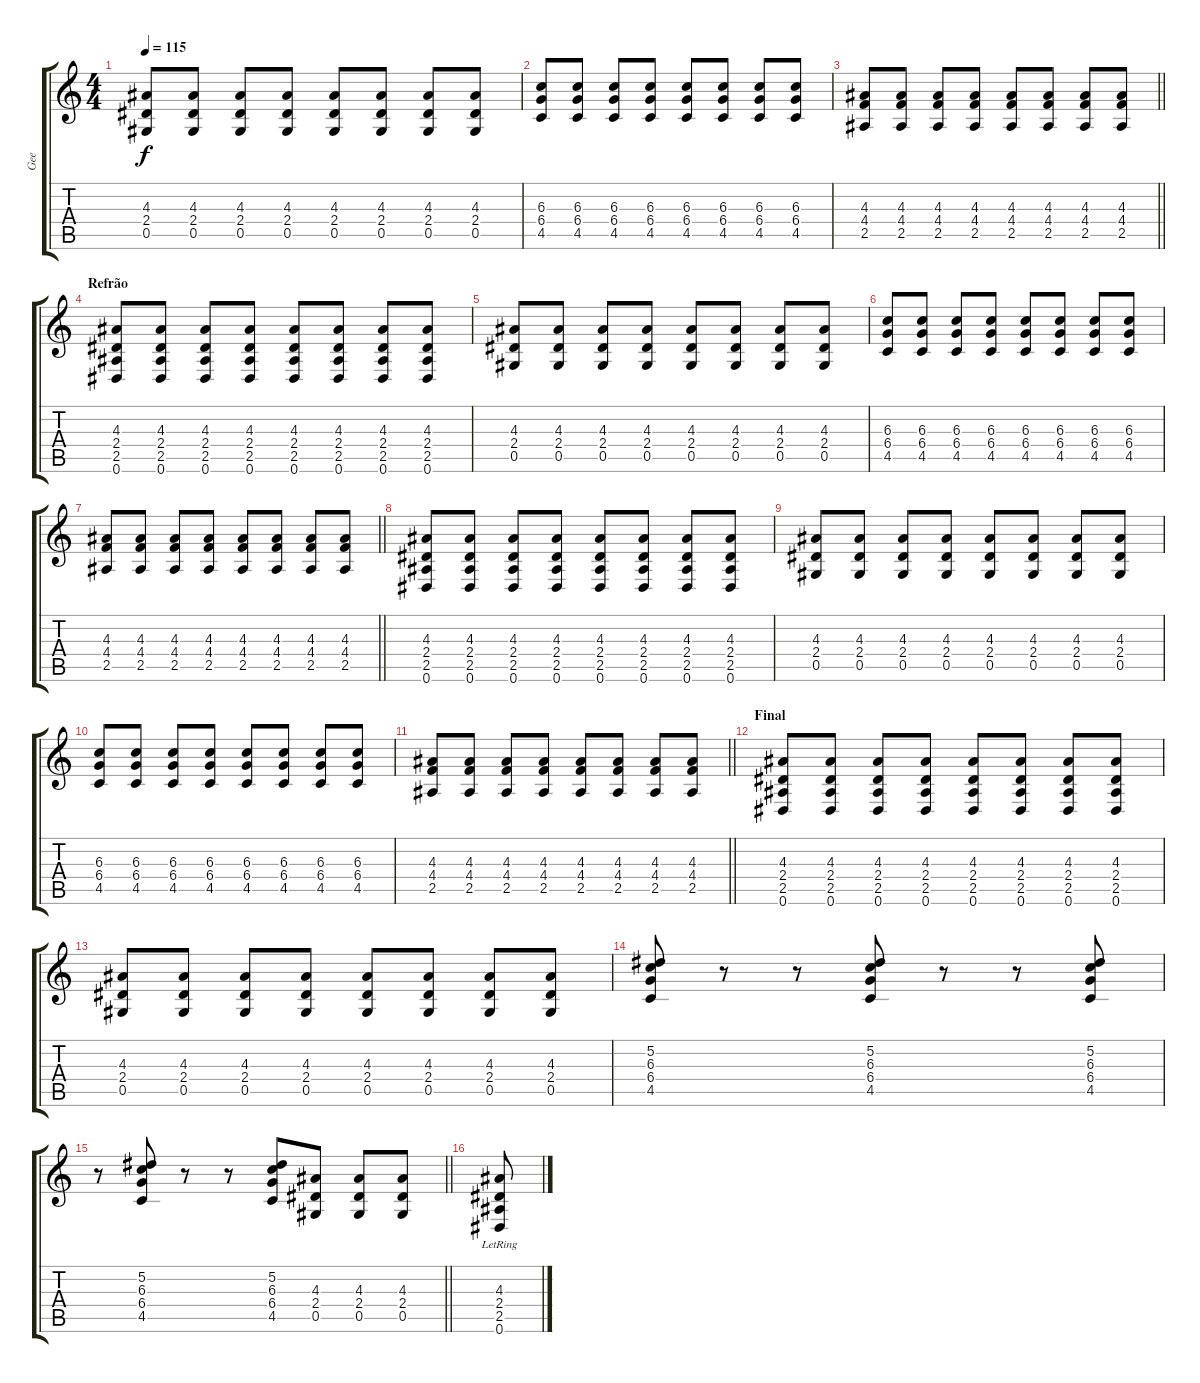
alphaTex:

\track ("Gee" "Gee") {instrument overdrivenguitar}
\staff {score tabs}
\tuning (Eb4 Bb3 Gb3 Db3 Ab2 Eb2) {hide}
\ts (4 4)
\tempo 115
\clef g2
\ks c
(4.3 2.4 0.5).8{dy f} (4.3 2.4 0.5).8 (4.3 2.4 0.5).8 (4.3 2.4 0.5).8 (4.3 2.4 0.5).8 (4.3 2.4 0.5).8 (4.3 2.4 0.5).8 (4.3 2.4 0.5).8 |
(6.3 6.4 4.5).8 (6.3 6.4 4.5).8 (6.3 6.4 4.5).8 (6.3 6.4 4.5).8 (6.3 6.4 4.5).8 (6.3 6.4 4.5).8 (6.3 6.4 4.5).8 (6.3 6.4 4.5).8 |
\barLineRight lightlight
(4.3 4.4 2.5).8 (4.3 4.4 2.5).8 (4.3 4.4 2.5).8 (4.3 4.4 2.5).8 (4.3 4.4 2.5).8 (4.3 4.4 2.5).8 (4.3 4.4 2.5).8 (4.3 4.4 2.5).8 |
\section ("" "Refrão")
(4.3 2.4 2.5 0.6).8 (4.3 2.4 2.5 0.6).8 (4.3 2.4 2.5 0.6).8 (4.3 2.4 2.5 0.6).8 (4.3 2.4 2.5 0.6).8 (4.3 2.4 2.5 0.6).8 (4.3 2.4 2.5 0.6).8 (4.3 2.4 2.5 0.6).8 |
(4.3 2.4 0.5).8 (4.3 2.4 0.5).8 (4.3 2.4 0.5).8 (4.3 2.4 0.5).8 (4.3 2.4 0.5).8 (4.3 2.4 0.5).8 (4.3 2.4 0.5).8 (4.3 2.4 0.5).8 |
(6.3 6.4 4.5).8 (6.3 6.4 4.5).8 (6.3 6.4 4.5).8 (6.3 6.4 4.5).8 (6.3 6.4 4.5).8 (6.3 6.4 4.5).8 (6.3 6.4 4.5).8 (6.3 6.4 4.5).8 |
\barLineRight lightlight
(4.3 4.4 2.5).8 (4.3 4.4 2.5).8 (4.3 4.4 2.5).8 (4.3 4.4 2.5).8 (4.3 4.4 2.5).8 (4.3 4.4 2.5).8 (4.3 4.4 2.5).8 (4.3 4.4 2.5).8 |
(4.3 2.4 2.5 0.6).8 (4.3 2.4 2.5 0.6).8 (4.3 2.4 2.5 0.6).8 (4.3 2.4 2.5 0.6).8 (4.3 2.4 2.5 0.6).8 (4.3 2.4 2.5 0.6).8 (4.3 2.4 2.5 0.6).8 (4.3 2.4 2.5 0.6).8 |
(4.3 2.4 0.5).8 (4.3 2.4 0.5).8 (4.3 2.4 0.5).8 (4.3 2.4 0.5).8 (4.3 2.4 0.5).8 (4.3 2.4 0.5).8 (4.3 2.4 0.5).8 (4.3 2.4 0.5).8 |
(6.3 6.4 4.5).8 (6.3 6.4 4.5).8 (6.3 6.4 4.5).8 (6.3 6.4 4.5).8 (6.3 6.4 4.5).8 (6.3 6.4 4.5).8 (6.3 6.4 4.5).8 (6.3 6.4 4.5).8 |
\barLineRight lightlight
(4.3 4.4 2.5).8 (4.3 4.4 2.5).8 (4.3 4.4 2.5).8 (4.3 4.4 2.5).8 (4.3 4.4 2.5).8 (4.3 4.4 2.5).8 (4.3 4.4 2.5).8 (4.3 4.4 2.5).8 |
\section ("" "Final")
(4.3 2.4 2.5 0.6).8 (4.3 2.4 2.5 0.6).8 (4.3 2.4 2.5 0.6).8 (4.3 2.4 2.5 0.6).8 (4.3 2.4 2.5 0.6).8 (4.3 2.4 2.5 0.6).8 (4.3 2.4 2.5 0.6).8 (4.3 2.4 2.5 0.6).8 |
(4.3 2.4 0.5).8 (4.3 2.4 0.5).8 (4.3 2.4 0.5).8 (4.3 2.4 0.5).8 (4.3 2.4 0.5).8 (4.3 2.4 0.5).8 (4.3 2.4 0.5).8 (4.3 2.4 0.5).8 |
(5.2 6.3 6.4 4.5).8 r.8 r.8 (5.2 6.3 6.4 4.5).8 r.8 r.8 (5.2 6.3 6.4 4.5).8 |
\barLineRight lightlight
r.8 (5.2 6.3 6.4 4.5).8 r.8 r.8 (5.2 6.3 6.4 4.5).8 (4.3 2.4 0.5).8 (4.3 2.4 0.5).8 (4.3 2.4 0.5).8 |
(4.3{lr} 2.4{lr} 2.5{lr} 0.6{lr}).8
